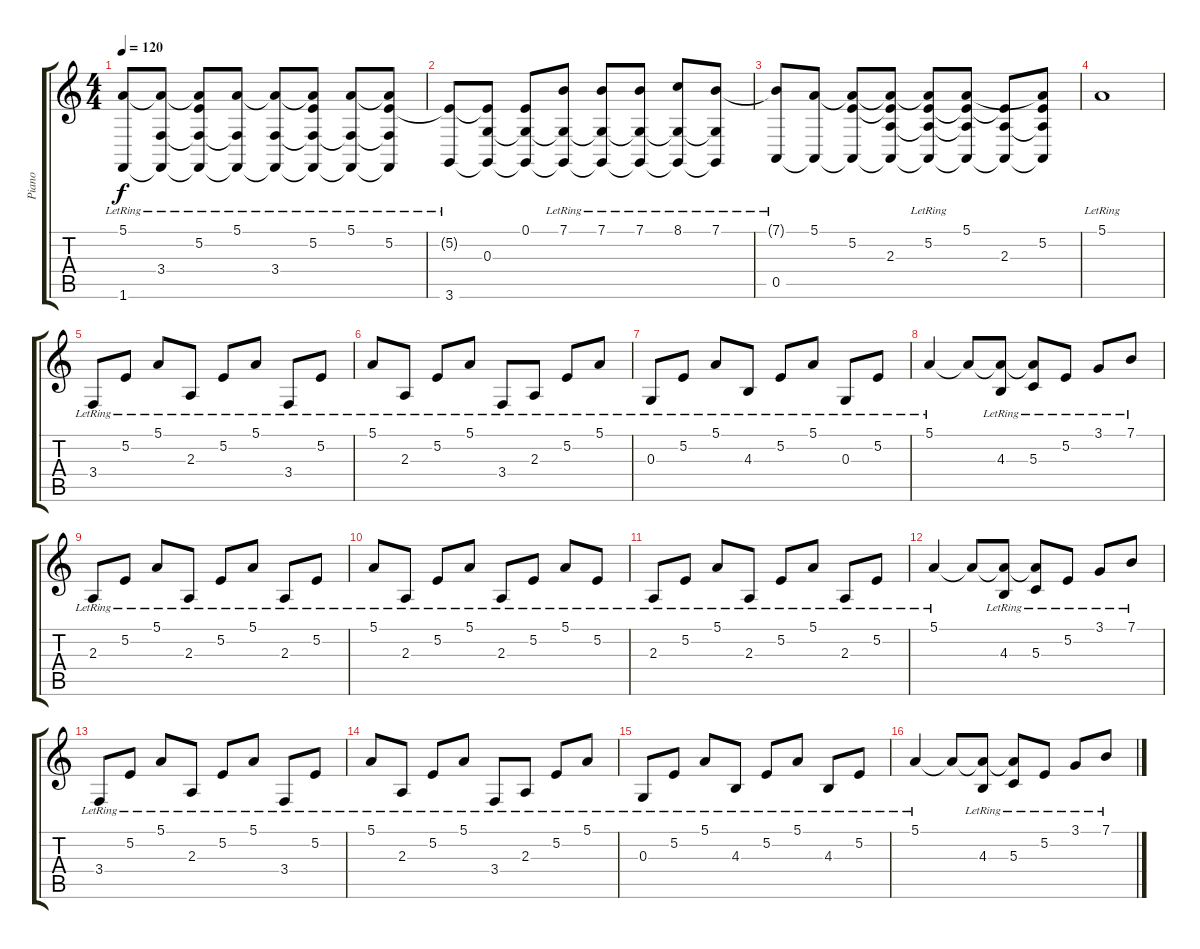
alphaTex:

\track ("Piano" "Piano") {instrument brightacousticpiano}
\staff {score tabs}
\tuning (E4 B3 G3 D3 A2 E2) {hide}
\ts (4 4)
\tempo 120
\clef g2
\ks c
(5.1{lr} 1.6{lr}).8{dy f} (5.1{t} 3.4{lr} 1.6{t}).8 (5.1{t} 5.2{lr} 3.4{t} 1.6{t}).8 (5.1{lr} 3.4{t} 1.6{t}).8 (5.1{t} 3.4{lr} 1.6{t}).8 (5.1{t} 5.2{lr} 3.4{t} 1.6{t}).8 (5.1{lr} 3.4{t} 1.6{t}).8 (5.1{t} 5.2{lr} 3.4{t} 1.6{t}).8 |
(5.2{t} 3.6{lr}).8 (5.2{t} 0.3 3.6{t}).8 (0.1 0.3{t} 3.6{t}).8 (7.1{lr} 0.3{t} 3.6{t}).8 (7.1{lr} 0.3{t} 3.6{t}).8 (7.1{lr} 0.3{t} 3.6{t}).8 (8.1{lr} 0.3{t} 3.6{t}).8 (7.1{lr} 0.3{t} 3.6{t}).8 |
(7.1{t} 0.5{lr}).8 (5.1 0.5{t}).8 (5.1{t} 5.2 0.5{t}).8 (5.1{t} 5.2{t} 2.3 0.5{t}).8 (5.1{t} 5.2{lr} 2.3{t} 0.5{t}).8 (5.1 5.2{t} 2.3{t} 0.5{t}).8 (5.2{t} 2.3 0.5{t}).8 (5.1{t} 5.2 2.3{t} 0.5{t}).8 |
5.1{lr}.1 |
3.4{lr}.8 5.2{lr}.8 5.1{lr}.8 2.3{lr}.8 5.2{lr}.8 5.1{lr}.8 3.4{lr}.8 5.2{lr}.8 |
5.1{lr}.8 2.3{lr}.8 5.2{lr}.8 5.1{lr}.8 3.4{lr}.8 2.3{lr}.8 5.2{lr}.8 5.1{lr}.8 |
0.3{lr}.8 5.2{lr}.8 5.1{lr}.8 4.3{lr}.8 5.2{lr}.8 5.1{lr}.8 0.3{lr}.8 5.2{lr}.8 |
5.1{lr}.4 5.1{t}.8 (5.1{t} 4.3{lr}).8 (5.1{t} 5.3{lr}).8 5.2{lr}.8 3.1{lr}.8 7.1{lr}.8 |
2.3{lr}.8 5.2{lr}.8 5.1{lr}.8 2.3{lr}.8 5.2{lr}.8 5.1{lr}.8 2.3{lr}.8 5.2{lr}.8 |
5.1{lr}.8 2.3{lr}.8 5.2{lr}.8 5.1{lr}.8 2.3{lr}.8 5.2{lr}.8 5.1{lr}.8 5.2{lr}.8 |
2.3{lr}.8 5.2{lr}.8 5.1{lr}.8 2.3{lr}.8 5.2{lr}.8 5.1{lr}.8 2.3{lr}.8 5.2{lr}.8 |
5.1{lr}.4 5.1{t}.8 (5.1{t} 4.3{lr}).8 (5.1{t} 5.3{lr}).8 5.2{lr}.8 3.1{lr}.8 7.1{lr}.8 |
3.4{lr}.8 5.2{lr}.8 5.1{lr}.8 2.3{lr}.8 5.2{lr}.8 5.1{lr}.8 3.4{lr}.8 5.2{lr}.8 |
5.1{lr}.8 2.3{lr}.8 5.2{lr}.8 5.1{lr}.8 3.4{lr}.8 2.3{lr}.8 5.2{lr}.8 5.1{lr}.8 |
0.3{lr}.8 5.2{lr}.8 5.1{lr}.8 4.3{lr}.8 5.2{lr}.8 5.1{lr}.8 4.3{lr}.8 5.2{lr}.8 |
5.1{lr}.4 5.1{t}.8 (5.1{t} 4.3{lr}).8 (5.1{t} 5.3{lr}).8 5.2{lr}.8 3.1{lr}.8 7.1{lr}.8
